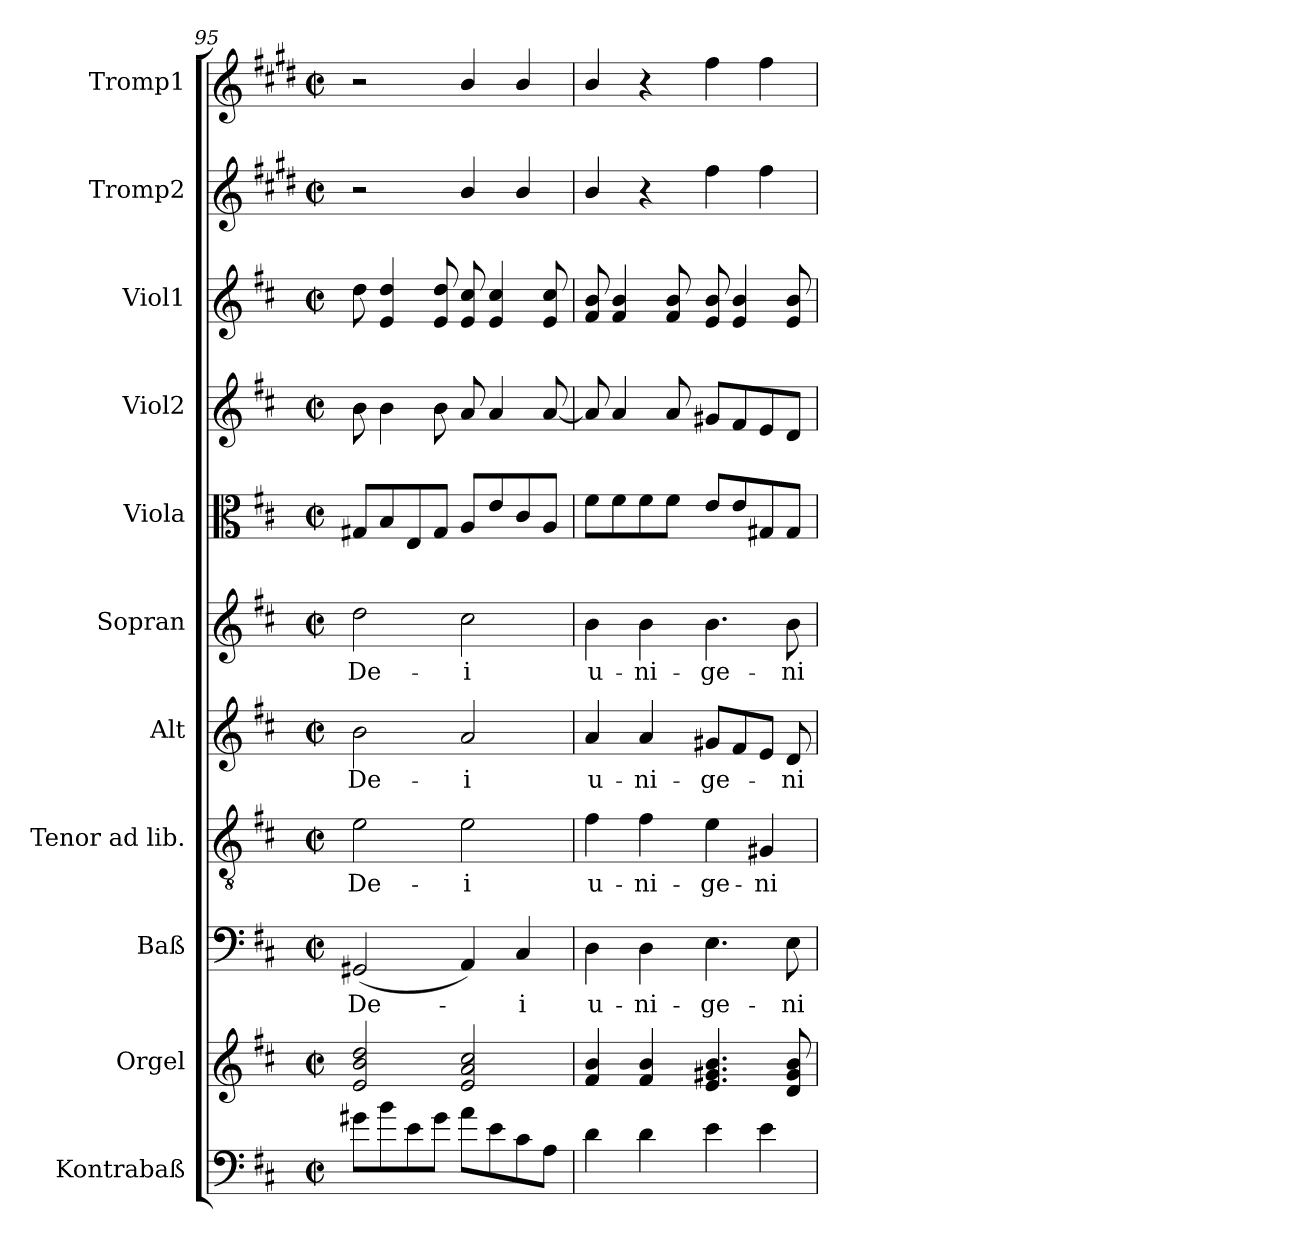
**kern	**kern	**kern	**text	**kern	**text	**kern	**text	**kern	**text	**kern	**kern	**kern	**kern	**kern
*part11	*part10	*part9	*part9	*part8	*part8	*part7	*part7	*part6	*part6	*part5	*part4	*part3	*part2	*part1
*staff11	*staff10	*staff9	*staff9	*staff8	*staff8	*staff7	*staff7	*staff6	*staff6	*staff5	*staff4	*staff3	*staff2	*staff1
*I"Kontrabaß	*I"Orgel	*I"Baß	*	*I"Tenor ad lib.	*	*I"Alt	*	*I"Sopran	*	*I"Viola	*I"Viol2	*I"Viol1	*I"Tromp2	*I"Tromp1
*	*	*	*	*	*	*	*	*	*	*I'Vla	*	*	*	*
*clefF4	*clefG2	*clefF4	*	*clefGv2	*	*clefG2	*	*clefG2	*	*clefC3	*clefG2	*clefG2	*clefG2	*clefG2
*ITrd7c12	*	*	*	*	*	*	*	*	*	*	*	*	*ITrd1c2	*ITrd1c2
*k[f#c#]	*k[f#c#]	*k[f#c#]	*	*k[f#c#]	*	*k[f#c#]	*	*k[f#c#]	*	*k[f#c#]	*k[f#c#]	*k[f#c#]	*k[f#c#]	*k[f#c#]
*D:	*D:	*D:	*	*D:	*	*D:	*	*D:	*	*D:	*D:	*D:	*D:	*D:
*M2/2	*M2/2	*M2/2	*	*M2/2	*	*M2/2	*	*M2/2	*	*M2/2	*M2/2	*M2/2	*M2/2	*M2/2
*met(c|)	*met(c|)	*met(c|)	*	*met(c|)	*	*met(c|)	*	*met(c|)	*	*met(c|)	*met(c|)	*met(c|)	*met(c|)	*met(c|)
=95	=95	=95	=95	=95	=95	=95	=95	=95	=95	=95	=95	=95	=95	=95
!	!	!	!LO:LY:b	!	!LO:LY:b	!	!LO:LY:b	!	!LO:LY:b	!	!	!	!	!
8G#X\L	2e/ 2b/ 2dd/	(<2GG#X/	De-	2e\	De-	2b\	De-	2dd\	De-	8G#X/L	8b\	8dd\	2r	2r
8B\	.	.	.	.	.	.	.	.	.	8B/	4b\	4e/ 4dd/	.	.
8E\	.	.	.	.	.	.	.	.	.	8E/	.	.	.	.
8G#\J	.	.	.	.	.	.	.	.	.	8G#/J	8b\	8e/ 8dd/	.	.
!	!	!	!	!	!LO:LY:b	!	!LO:LY:b	!	!LO:LY:b	!	!	!	!	!
8A\L	2e/ 2a/ 2cc#/	4AA/)	.	2e\	-i	2a/	-i	2cc#\	-i	8A/L	8a/	8e/ 8cc#/	4a/	4a/
8E\	.	.	.	.	.	.	.	.	.	8e/	4a/	4e/ 4cc#/	.	.
!	!	!	!LO:LY:b	!	!	!	!	!	!	!	!	!	!	!
8C#\	.	4C#/	-i	.	.	.	.	.	.	8c#/	.	.	4a/	4a/
8AA\J	.	.	.	.	.	.	.	.	.	8A/J	[8a/	8e/ 8cc#/	.	.
!!LO:PB:g=z
=96	=96	=96	=96	=96	=96	=96	=96	=96	=96	=96	=96	=96	=96	=96
!	!	!	!LO:LY:b	!	!LO:LY:b	!	!LO:LY:b	!	!LO:LY:b	!	!	!	!	!
4D\	4f#/ 4b/	4D\	u-	4f#\	u-	4a/	u-	4b\	u-	8f#\L	8a/]	8f#/ 8b/	4a/	4a/
.	.	.	.	.	.	.	.	.	.	8f#\	4a/	4f#/ 4b/	.	.
!	!	!	!LO:LY:b	!	!LO:LY:b	!	!LO:LY:b	!	!LO:LY:b	!	!	!	!	!
4D\	4f#/ 4b/	4D\	-ni-	4f#\	-ni-	4a/	-ni-	4b\	-ni-	8f#\	.	.	4r	4r
.	.	.	.	.	.	.	.	.	.	8f#\J	8a/	8f#/ 8b/	.	.
!	!	!	!LO:LY:b	!	!LO:LY:b	!	!LO:LY:b	!	!LO:LY:b	!	!	!	!	!
4E\	4.e/ 4.g#X/ 4.b/	4.E\	-ge-	4e\	-ge-	8g#X/L	-ge-	4.b\	-ge-	8e/L	8g#X/L	8e/ 8b/	4ee\	4ee\
.	.	.	.	.	.	8f#/	.	.	.	8e/	8f#/	4e/ 4b/	.	.
!	!	!	!	!	!LO:LY:b	!	!	!	!	!	!	!	!	!
4E\	.	.	.	4G#X/	-ni-	8e/J	.	.	.	8G#X/	8e/	.	4ee\	4ee\
!	!	!	!LO:LY:b	!	!	!	!LO:LY:b	!	!LO:LY:b	!	!	!	!	!
.	8d/ 8g#/ 8b/	8E\	-ni-	.	.	8d/	-ni-	8b\	-ni-	8G#/J	8d/J	8e/ 8b/	.	.
=	=	=	=	=	=	=	=	=	=	=	=	=	=	=
*-	*-	*-	*-	*-	*-	*-	*-	*-	*-	*-	*-	*-	*-	*-
